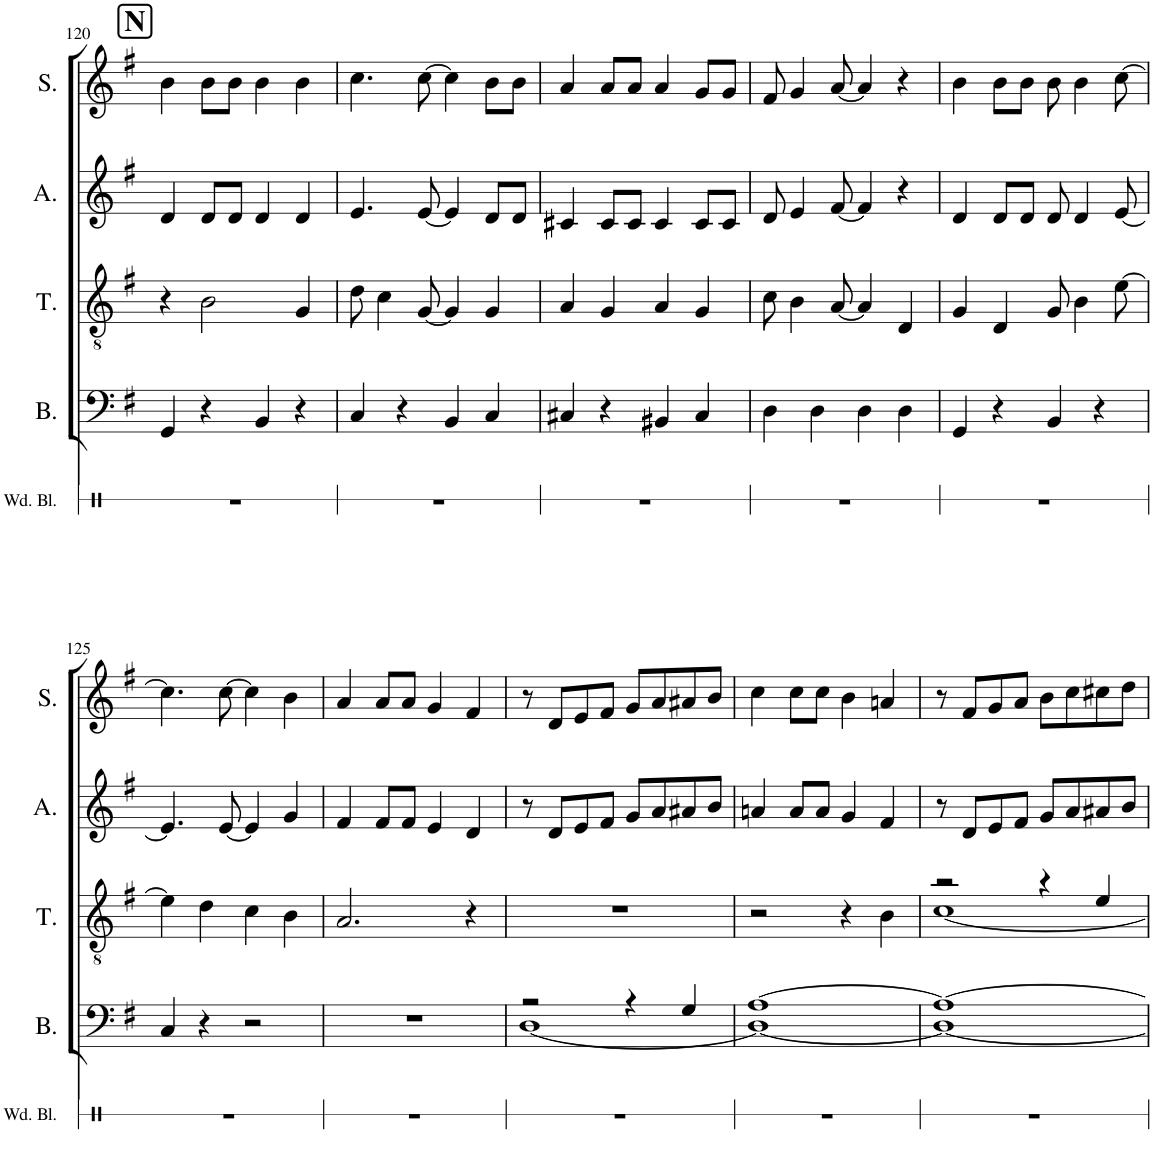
**kern	**kern	**kern	**kern	**kern
*part5	*part4	*part3	*part2	*part1
*staff5	*staff4	*staff3	*staff2	*staff1
*I"Wood blocks	*I"Bass	*I"Tenor	*I"Alto	*I"Soprano
*I'Wd. Bl.	*I'B.	*I'T.	*I'A.	*I'S.
!!LO:PB:g=z
*clefX	*clefF4	*clefGv2	*clefG2	*clefG2
*k[]	*k[f#]	*k[f#]	*k[f#]	*k[f#]
*M2/2	*M2/2	*M2/2	*M2/2	*M2/2
*met(c|)	*met(c|)	*met(c|)	*met(c|)	*met(c|)
!!LO:REH:place=s1:a:B:cj:fs=14:t=N
=120	=120	=120	=120	=120
1r	4GG/	4r	4d/	4b\
.	4r	2B\	8d/L	8b\L
.	.	.	8d/J	8b\J
.	4BB/	.	4d/	4b\
.	4r	4G/	4d/	4b\
=121	=121	=121	=121	=121
1r	4C/	8d\	4.e/	4.cc\
.	.	4c\	.	.
.	4r	.	.	.
.	.	[8G/	[8e/	[8cc\
.	4BB/	4G/]	4e/]	4cc\]
.	4C/	4G/	8d/L	8b\L
.	.	.	8d/J	8b\J
=122	=122	=122	=122	=122
1r	4C#X/	4A/	4c#X/	4a/
.	4r	4G/	8c#/L	8a/L
.	.	.	8c#/J	8a/J
.	4BB#X/	4A/	4c#/	4a/
.	4C#/	4G/	8c#/L	8g/L
.	.	.	8c#/J	8g/J
=123	=123	=123	=123	=123
1r	4D\	8c\	8d/	8f#/
.	.	4B\	4e/	4g/
.	4D\	.	.	.
.	.	[8A/	[8f#/	[8a/
.	4D\	4A/]	4f#/]	4a/]
.	4D\	4D/	4r	4r
=124	=124	=124	=124	=124
1r	4GG/	4G/	4d/	4b\
.	4r	4D/	8d/L	8b\L
.	.	.	8d/J	8b\J
.	4BB/	8G/	8d/	8b\
.	.	4B\	4d/	4b\
.	4r	.	.	.
.	.	[8e\	[8e/	[8cc\
!!LO:LB:g=z
=125	=125	=125	=125	=125
1r	4C/	4e\]	4.e/]	4.cc\]
.	4r	4d\	.	.
.	.	.	[8e/	[8cc\
.	2r	4c\	4e/]	4cc\]
.	.	4B\	4g/	4b\
=126	=126	=126	=126	=126
1r	1r	2.A/	4f#/	4a/
.	.	.	8f#/L	8a/L
.	.	.	8f#/J	8a/J
.	.	.	4e/	4g/
.	.	4r	4d/	4f#/
=127	=127	=127	=127	=127
*	*^	*	*	*
1r	2r	[1D	1r	8r	8r
.	.	.	.	8d/L	8d/L
.	.	.	.	8e/	8e/
.	.	.	.	8f#/J	8f#/J
.	4r	.	.	8g/L	8g/L
.	.	.	.	8a/	8a/
.	4G/	.	.	8a#X/	8a#X/
.	.	.	.	8b/J	8b/J
=128	=128	=128	=128	=128	=128
1r	[1A	1D_	2r	4an/	4cc\
.	.	.	.	8a/L	8cc\L
.	.	.	.	8a/J	8cc\J
.	.	.	4r	4g/	4b\
.	.	.	4B\	4f#/	4an/
=129	=129	=129	=129	=129	=129
*	*	*	*^	*	*
1r	1A_	1D_	2r	[1c	8r	8r
.	.	.	.	.	8d/L	8f#/L
.	.	.	.	.	8e/	8g/
.	.	.	.	.	8f#/J	8a/J
.	.	.	4r	.	8g/L	8b\L
.	.	.	.	.	8a/	8cc\
.	.	.	4e/	.	8a#X/	8cc#X\
.	.	.	.	.	8b/J	8dd\J
*	*v	*v	*	*	*	*
*	*	*v	*v	*	*
=	=	=	=	=
*-	*-	*-	*-	*-
